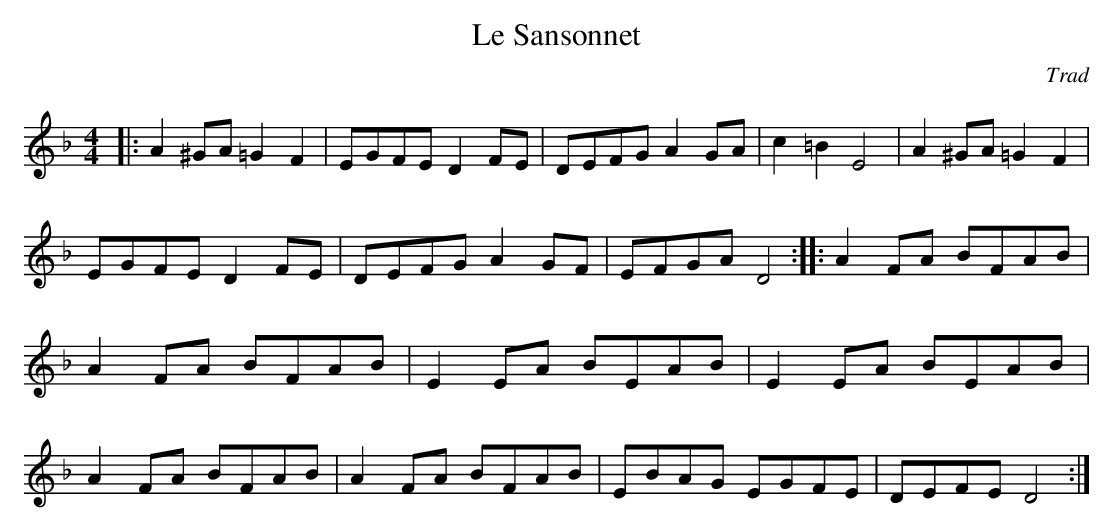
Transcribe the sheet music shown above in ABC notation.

X:1
T:Sansonnet, Le
C:Trad
M:4/4
L:1/8
E:11
K:F
|:A2 ^GA =G2 F2|EGFE D2 FE|DEFG A2 GA|c2 =B2 E4|\
A2 ^GA =G2 F2|EGFE D2 FE|DEFG A2 GF|EFGA D4::\
A2 FA BFAB|A2 FA BFAB|E2 EA BEAB|E2 EA BEAB|\
A2 FA BFAB|A2 FA BFAB|EBAG EGFE|DEFE D4:|**
